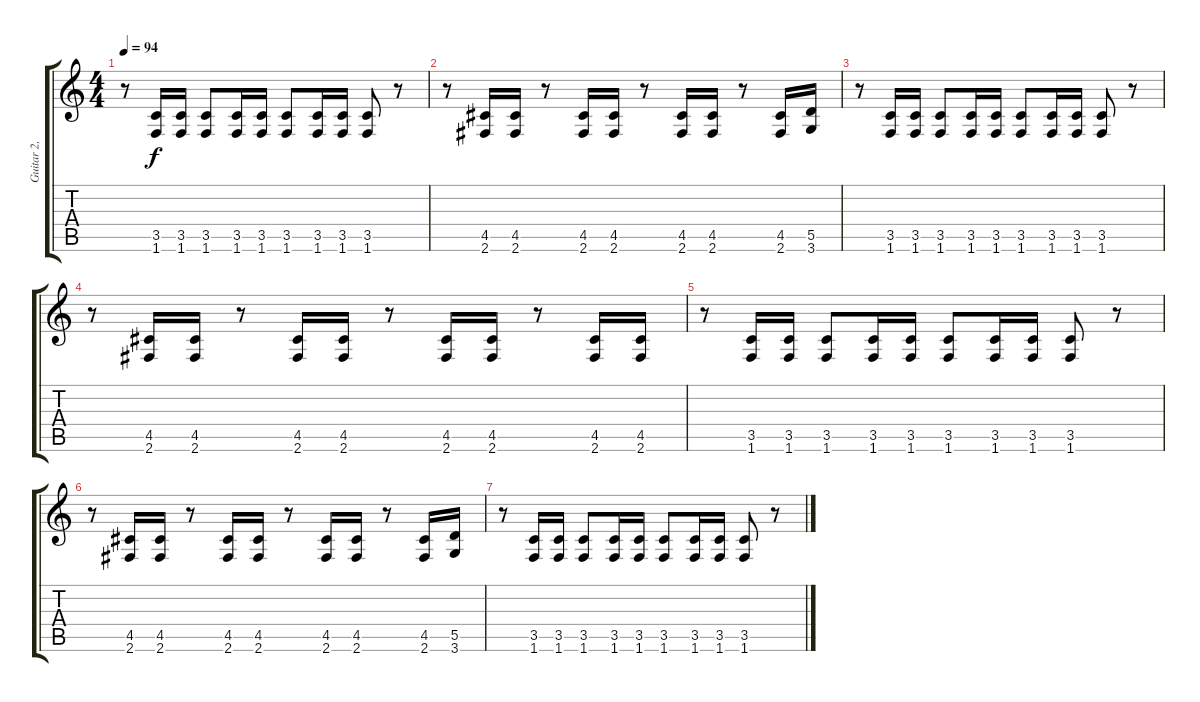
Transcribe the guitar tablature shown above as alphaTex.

\track ("Guitar 2, Dime" "Guitar 2, ") {instrument overdrivenguitar}
\staff {score tabs}
\tuning (E4 B3 G3 D3 A2 E2) {hide}
\ts (4 4)
\tempo 94
\clef g2
\ks c
r.8{dy f} (3.5 1.6).16 (3.5 1.6).16 (3.5 1.6).8 (3.5 1.6).16 (3.5 1.6).16 (3.5 1.6).8 (3.5 1.6).16 (3.5 1.6).16 (3.5 1.6).8 r.8 |
r.8 (4.5 2.6).16 (4.5 2.6).16 r.8 (4.5 2.6).16 (4.5 2.6).16 r.8 (4.5 2.6).16 (4.5 2.6).16 r.8 (4.5 2.6).16 (5.5 3.6).16 |
r.8 (3.5 1.6).16 (3.5 1.6).16 (3.5 1.6).8 (3.5 1.6).16 (3.5 1.6).16 (3.5 1.6).8 (3.5 1.6).16 (3.5 1.6).16 (3.5 1.6).8 r.8 |
r.8 (4.5 2.6).16 (4.5 2.6).16 r.8 (4.5 2.6).16 (4.5 2.6).16 r.8 (4.5 2.6).16 (4.5 2.6).16 r.8 (4.5 2.6).16 (4.5 2.6).16 |
r.8 (3.5 1.6).16 (3.5 1.6).16 (3.5 1.6).8 (3.5 1.6).16 (3.5 1.6).16 (3.5 1.6).8 (3.5 1.6).16 (3.5 1.6).16 (3.5 1.6).8 r.8 |
r.8 (4.5 2.6).16 (4.5 2.6).16 r.8 (4.5 2.6).16 (4.5 2.6).16 r.8 (4.5 2.6).16 (4.5 2.6).16 r.8 (4.5 2.6).16 (5.5 3.6).16 |
r.8 (3.5 1.6).16 (3.5 1.6).16 (3.5 1.6).8 (3.5 1.6).16 (3.5 1.6).16 (3.5 1.6).8 (3.5 1.6).16 (3.5 1.6).16 (3.5 1.6).8 r.8
